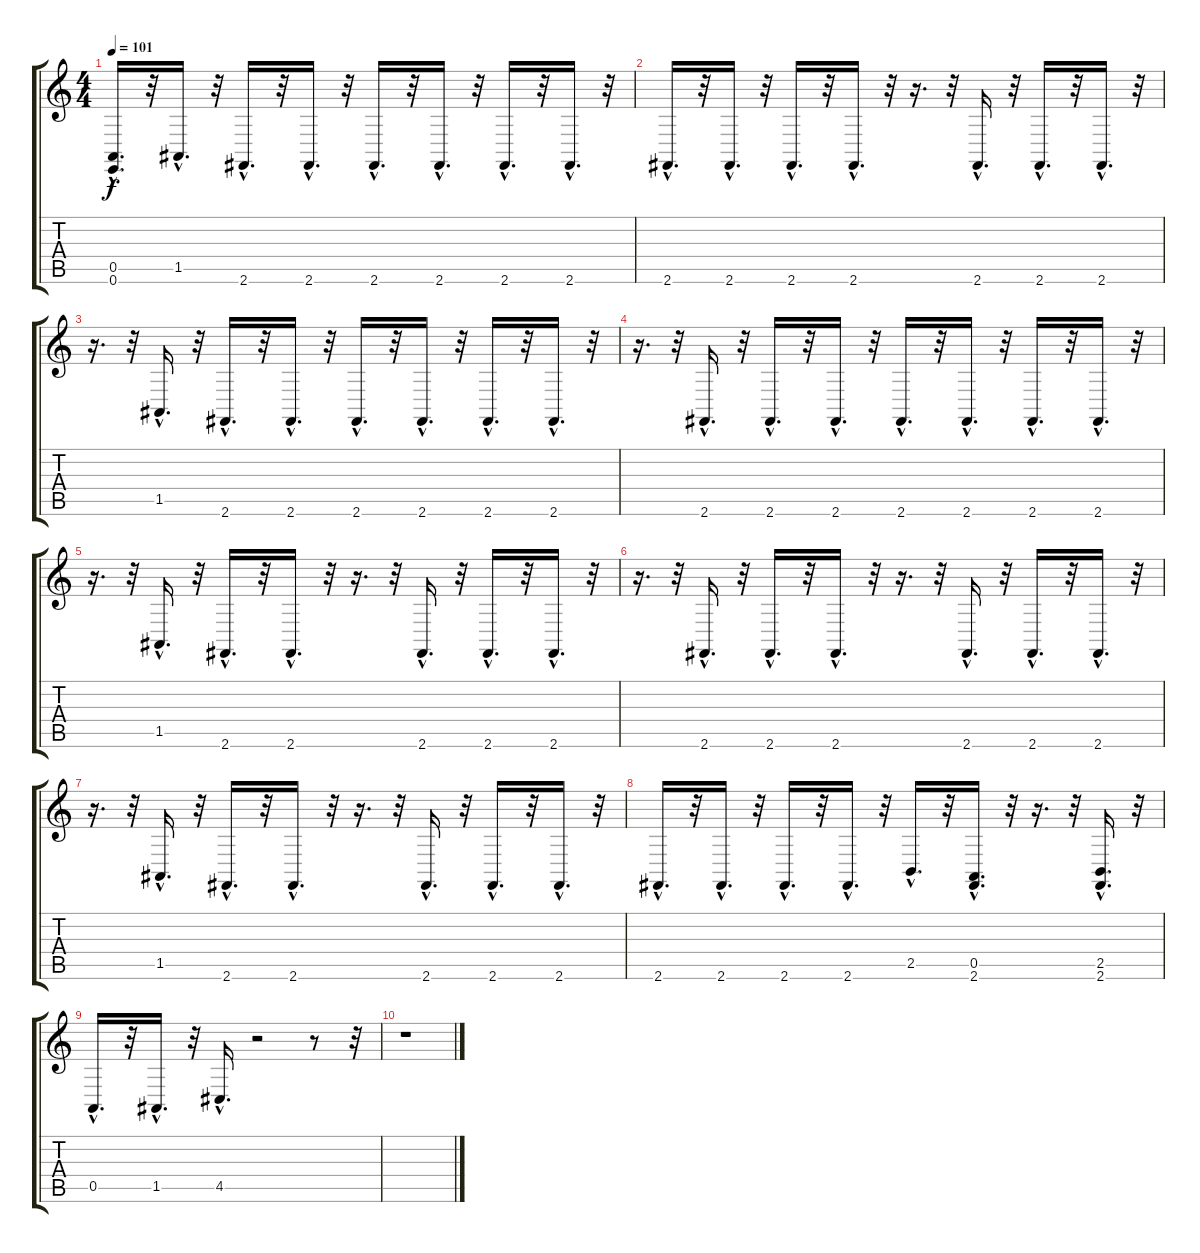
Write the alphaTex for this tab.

\track "" {instrument acousticgrandpiano}
\staff {score tabs}
\tuning (E4 B3 G3 D3 A2 E2) {hide}
\ts (4 4)
\tempo 101
\clef g2
\ks c
(0.5{hac} 0.6{hac}).16{d dy f} r.32 1.5{hac}.16{d} r.32 2.6{hac}.16{d} r.32 2.6{hac}.16{d} r.32 2.6{hac}.16{d} r.32 2.6{hac}.16{d} r.32 2.6{hac}.16{d} r.32 2.6{hac}.16{d} r.32 |
2.6{hac}.16{d} r.32 2.6{hac}.16{d} r.32 2.6{hac}.16{d} r.32 2.6{hac}.16{d} r.32 r.16{d} r.32 2.6{hac}.16{d} r.32 2.6{hac}.16{d} r.32 2.6{hac}.16{d} r.32 |
r.16{d} r.32 1.5{hac}.16{d} r.32 2.6{hac}.16{d} r.32 2.6{hac}.16{d} r.32 2.6{hac}.16{d} r.32 2.6{hac}.16{d} r.32 2.6{hac}.16{d} r.32 2.6{hac}.16{d} r.32 |
r.16{d} r.32 2.6{hac}.16{d} r.32 2.6{hac}.16{d} r.32 2.6{hac}.16{d} r.32 2.6{hac}.16{d} r.32 2.6{hac}.16{d} r.32 2.6{hac}.16{d} r.32 2.6{hac}.16{d} r.32 |
r.16{d} r.32 1.5{hac}.16{d} r.32 2.6{hac}.16{d} r.32 2.6{hac}.16{d} r.32 r.16{d} r.32 2.6{hac}.16{d} r.32 2.6{hac}.16{d} r.32 2.6{hac}.16{d} r.32 |
r.16{d} r.32 2.6{hac}.16{d} r.32 2.6{hac}.16{d} r.32 2.6{hac}.16{d} r.32 r.16{d} r.32 2.6{hac}.16{d} r.32 2.6{hac}.16{d} r.32 2.6{hac}.16{d} r.32 |
r.16{d} r.32 1.5{hac}.16{d} r.32 2.6{hac}.16{d} r.32 2.6{hac}.16{d} r.32 r.16{d} r.32 2.6{hac}.16{d} r.32 2.6{hac}.16{d} r.32 2.6{hac}.16{d} r.32 |
2.6{hac}.16{d} r.32 2.6{hac}.16{d} r.32 2.6{hac}.16{d} r.32 2.6{hac}.16{d} r.32 2.5{hac}.16{d} r.32 (0.5{hac} 2.6{hac}).16{d} r.32 r.16{d} r.32 (2.5{hac} 2.6{hac}).16{d} r.32 |
0.5{hac}.16{d} r.32 1.5{hac}.16{d} r.32 4.5{hac}.16{d} r.2 r.8 r.32 |
r.1
